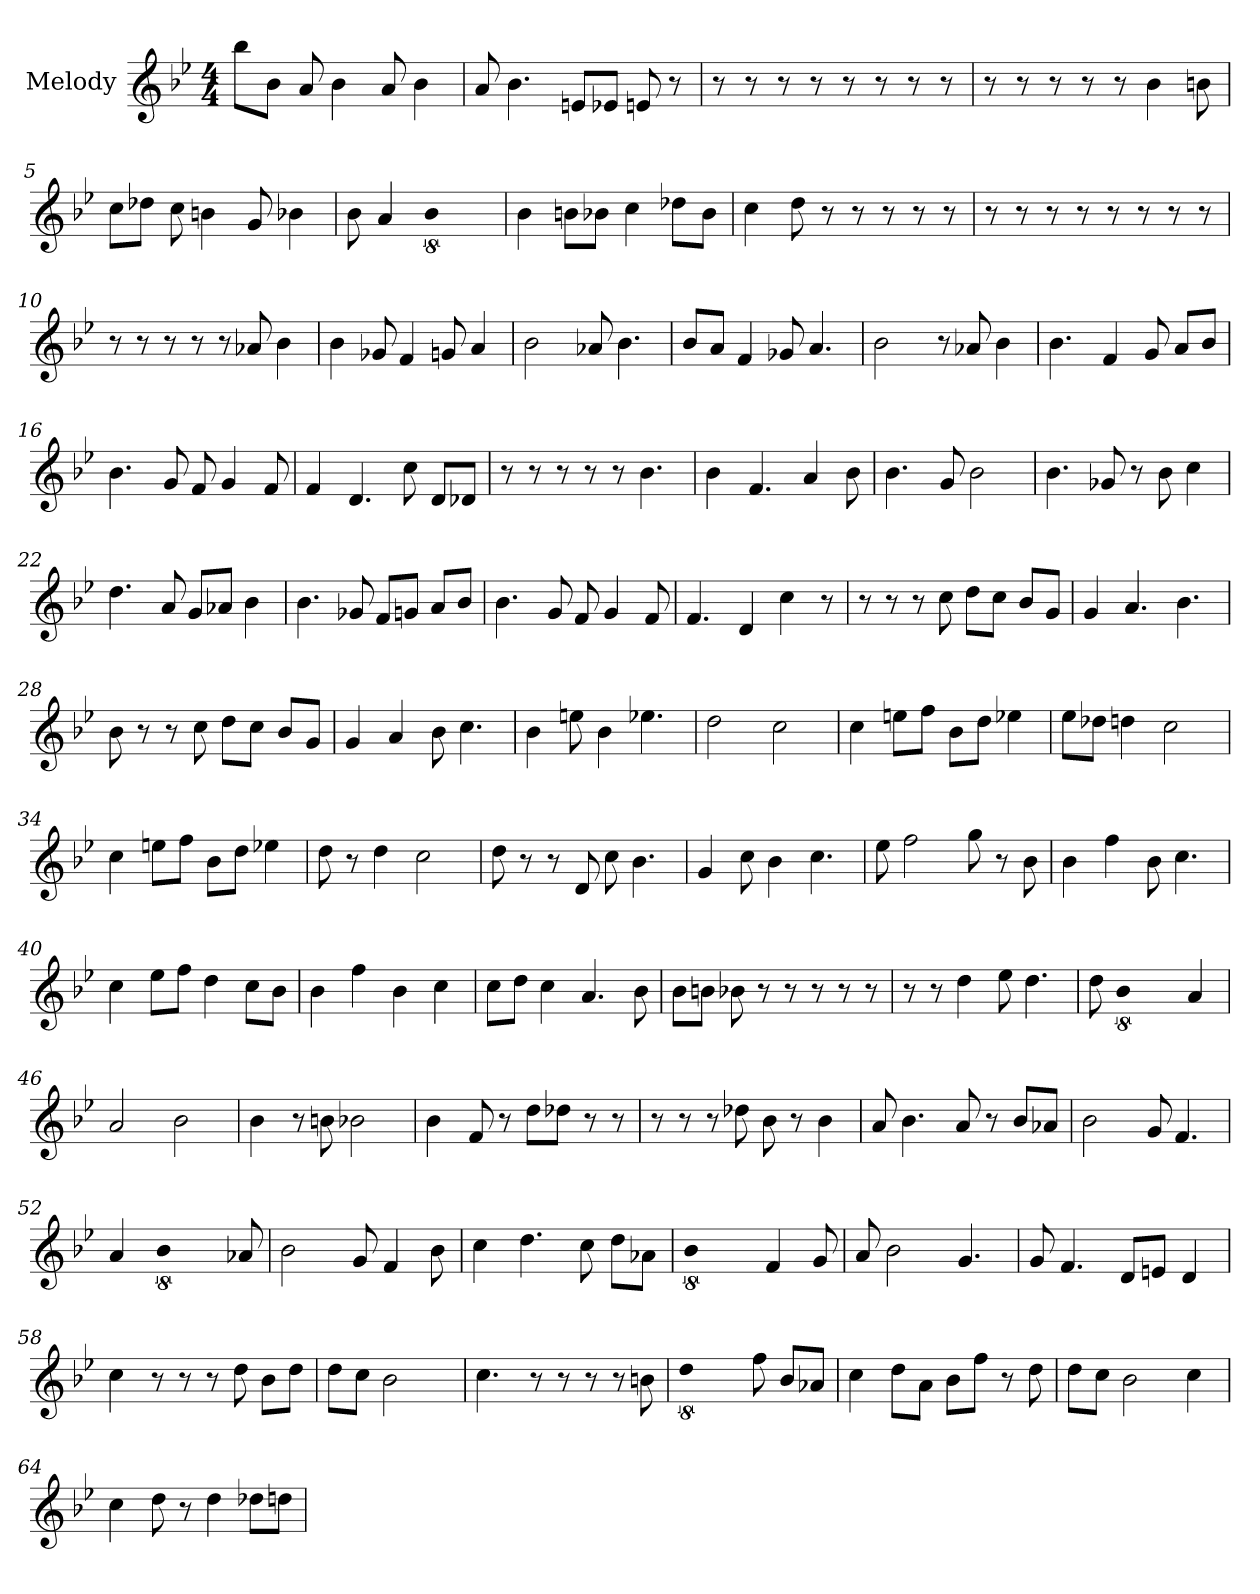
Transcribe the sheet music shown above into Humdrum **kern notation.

**kern
*part1
*staff1
*I"Melody
*clefG2
*k[b-e-]
*B-:
*M4/4
*MM123
=1
8bb-\L
8b-\J
8a
4b-
8a
4b-
=2
8a
4.b-
8e/L
8e-/J
8e
8r
=3
8r
8r
8r
8r
8r
8r
8r
8r
=4
8r
8r
8r
8r
8r
4b-
8b
=5
8cc\L
8dd-\J
8cc
4b
8g
4b-
=6
8b-
4a
!LO:N:vis=2
8%5b-
=7
4b-
8b\L
8b-\J
4cc
8dd-\L
8b-\J
=8
4cc
8dd
8r
8r
8r
8r
8r
=9
8r
8r
8r
8r
8r
8r
8r
8r
=10
8r
8r
8r
8r
8r
8a-
4b-
=11
4b-
8g-
4f
8g
4a
=12
2b-
8a-
4.b-
=13
8b-/L
8a/J
4f
8g-
4.a
=14
2b-
8r
8a-
4b-
=15
4.b-
4f
8g
8a/L
8b-/J
=16
4.b-
8g
8f
4g
8f
=17
4f
4.d
8cc
8d/L
8d-/J
=18
8r
8r
8r
8r
8r
4.b-
=19
4b-
4.f
4a
8b-
=20
4.b-
8g
2b-
=21
4.b-
8g-
8r
8b-
4cc
=22
4.dd
8a
8g/L
8a-/J
4b-
=23
4.b-
8g-
8f/L
8g/J
8a/L
8b-/J
=24
4.b-
8g
8f
4g
8f
=25
4.f
4d
4cc
8r
=26
8r
8r
8r
8cc
8dd\L
8cc\J
8b-/L
8g/J
=27
4g
4.a
4.b-
=28
8b-
8r
8r
8cc
8dd\L
8cc\J
8b-/L
8g/J
=29
4g
4a
8b-
4.cc
=30
4b-
8ee
4b-
4.ee-
=31
2dd
2cc
=32
4cc
8ee\L
8ff\J
8b-\L
8dd\J
4ee-
=33
8ee-\L
8dd-\J
4dd
2cc
=34
4cc
8ee\L
8ff\J
8b-\L
8dd\J
4ee-
=35
8dd
8r
4dd
2cc
=36
8dd
8r
8r
8d
8cc
4.b-
=37
4g
8cc
4b-
4.cc
=38
8ee-
2ff
8gg
8r
8b-
=39
4b-
4ff
8b-
4.cc
=40
4cc
8ee-\L
8ff\J
4dd
8cc\L
8b-\J
=41
4b-
4ff
4b-
4cc
=42
8cc\L
8dd\J
4cc
4.a
8b-
=43
8b-\L
8b\J
8b-
8r
8r
8r
8r
8r
=44
8r
8r
4dd
8ee-
4.dd
=45
8dd
!LO:N:vis=2
8%5b-
4a
=46
2a
2b-
=47
4b-
8r
8b
2b-
=48
4b-
8f
8r
8dd\L
8dd-\J
8r
8r
=49
8r
8r
8r
8dd-
8b-
8r
4b-
=50
8a
4.b-
8a
8r
8b-/L
8a-/J
=51
2b-
8g
4.f
=52
4a
!LO:N:vis=2
8%5b-
8a-
=53
2b-
8g
4f
8b-
=54
4cc
4.dd
8cc
8dd\L
8a-\J
=55
!LO:N:vis=2
8%5b-
4f
8g
=56
8a
2b-
4.g
=57
8g
4.f
8d/L
8e/J
4d
=58
4cc
8r
8r
8r
8dd
8b-\L
8dd\J
=59
8dd\L
8cc\J
!LO:N:vis=2
2.b-
=60
4.cc
8r
8r
8r
8r
8b
=61
!LO:N:vis=2
8%5dd
8ff
8b-/L
8a-/J
=62
4cc
8dd\L
8a\J
8b-\L
8ff\J
8r
8dd
=63
8dd\L
8cc\J
2b-
4cc
=64
4cc
8dd
8r
4dd
8dd-\L
8dd\J
=
*-
